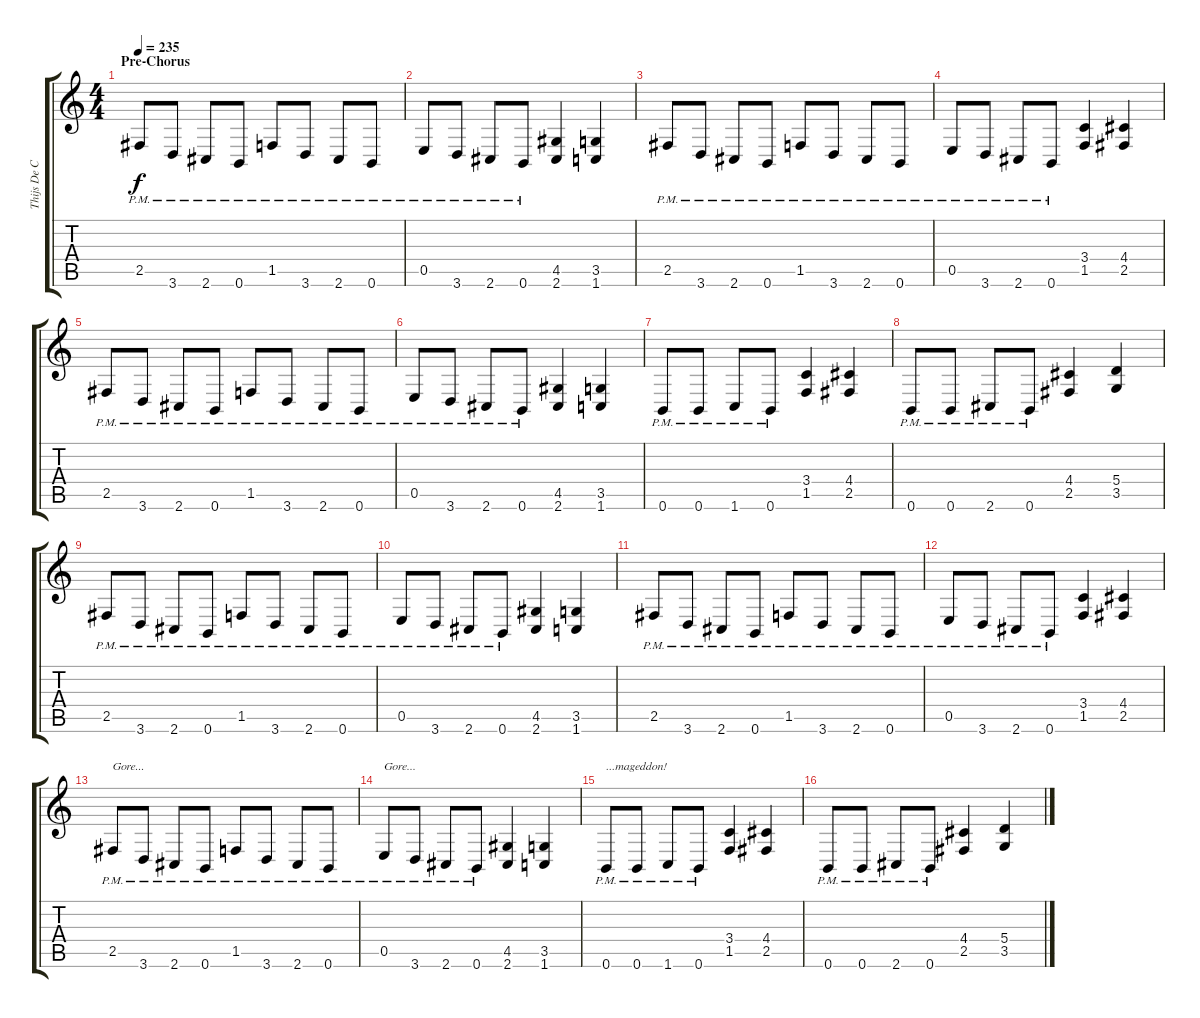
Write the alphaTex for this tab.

\track ("Thijs De Cloedt" "Thijs De C") {instrument overdrivenguitar}
\staff {score tabs}
\tuning (B3 Gb3 D3 A2 E2 B1) {hide}
\ts (4 4)
\section ("" "Pre-Chorus")
\tempo 235
\clef g2
\ks c
2.5{pm}.8{dy f} 3.6{pm}.8 2.6{pm}.8 0.6{pm}.8 1.5{pm}.8 3.6{pm}.8 2.6{pm}.8 0.6{pm}.8 |
0.5{pm}.8 3.6{pm}.8 2.6{pm}.8 0.6{pm}.8 (4.5 2.6).4 (3.5 1.6).4 |
2.5{pm}.8 3.6{pm}.8 2.6{pm}.8 0.6{pm}.8 1.5{pm}.8 3.6{pm}.8 2.6{pm}.8 0.6{pm}.8 |
0.5{pm}.8 3.6{pm}.8 2.6{pm}.8 0.6{pm}.8 (3.4 1.5).4 (4.4 2.5).4 |
2.5{pm}.8 3.6{pm}.8 2.6{pm}.8 0.6{pm}.8 1.5{pm}.8 3.6{pm}.8 2.6{pm}.8 0.6{pm}.8 |
0.5{pm}.8 3.6{pm}.8 2.6{pm}.8 0.6{pm}.8 (4.5 2.6).4 (3.5 1.6).4 |
0.6{pm}.8 0.6{pm}.8 1.6{pm}.8 0.6{pm}.8 (3.4 1.5).4 (4.4 2.5).4 |
0.6{pm}.8 0.6{pm}.8 2.6{pm}.8 0.6{pm}.8 (4.4 2.5).4 (5.4 3.5).4 |
2.5{pm}.8 3.6{pm}.8 2.6{pm}.8 0.6{pm}.8 1.5{pm}.8 3.6{pm}.8 2.6{pm}.8 0.6{pm}.8 |
0.5{pm}.8 3.6{pm}.8 2.6{pm}.8 0.6{pm}.8 (4.5 2.6).4 (3.5 1.6).4 |
2.5{pm}.8 3.6{pm}.8 2.6{pm}.8 0.6{pm}.8 1.5{pm}.8 3.6{pm}.8 2.6{pm}.8 0.6{pm}.8 |
0.5{pm}.8 3.6{pm}.8 2.6{pm}.8 0.6{pm}.8 (3.4 1.5).4 (4.4 2.5).4 |
2.5{pm}.8{txt "Gore..."} 3.6{pm}.8 2.6{pm}.8 0.6{pm}.8 1.5{pm}.8 3.6{pm}.8 2.6{pm}.8 0.6{pm}.8 |
0.5{pm}.8{txt "Gore..."} 3.6{pm}.8 2.6{pm}.8 0.6{pm}.8 (4.5 2.6).4 (3.5 1.6).4 |
0.6{pm}.8{txt "...mageddon!"} 0.6{pm}.8 1.6{pm}.8 0.6{pm}.8 (3.4 1.5).4 (4.4 2.5).4 |
0.6{pm}.8 0.6{pm}.8 2.6{pm}.8 0.6{pm}.8 (4.4 2.5).4 (5.4 3.5).4
